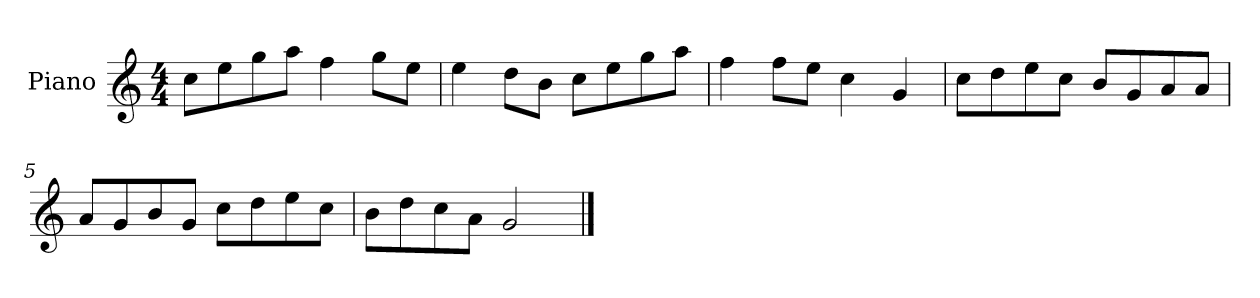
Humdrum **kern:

**kern
*part1
*staff1
*I"Piano
*I'P-no
*clefG2
*k[]
*M4/4
*MM90
=1
8cc\L
8ee\
8gg\
8aa\J
4ff\
8gg\L
8ee\J
=2
4ee\
8dd\L
8b\J
8cc\L
8ee\
8gg\
8aa\J
=3
4ff\
8ff\L
8ee\J
4cc\
4g/
=4
8cc\L
8dd\
8ee\
8cc\J
8b/L
8g/
8a/
8a/J
=5
8a/L
8g/
8b/
8g/J
8cc\L
8dd\
8ee\
8cc\J
!!LO:LB:g=z
=6
8b\L
8dd\
8cc\
8a\J
2g/
==
*-
